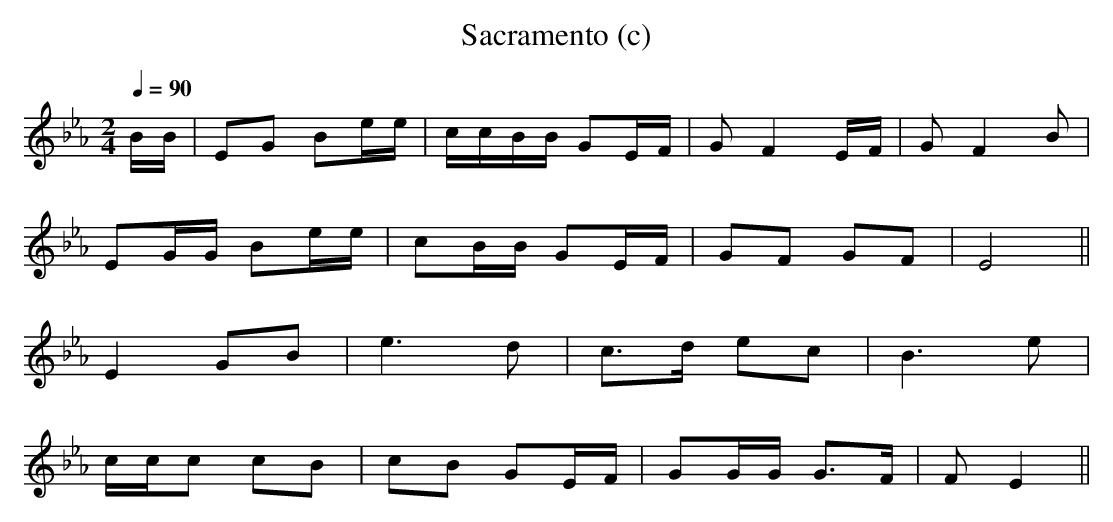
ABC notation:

X:1
T:Sacramento (c)
M:2/4
L:1/16
Q:1/4=90
K:Eb
BB|\
E2G2 B2ee|ccBB G2EF|G2F4   EF|G2F4 B2|
E2GG B2ee|c2BB G2EF|G2F2 G2F2|E8    ||
E4   G2B2|e6     d2|c3d  e2c2|B6   e2|
ccc2 c2B2|c2B2 G2EF|G2GG G3F |F2E4  ||
